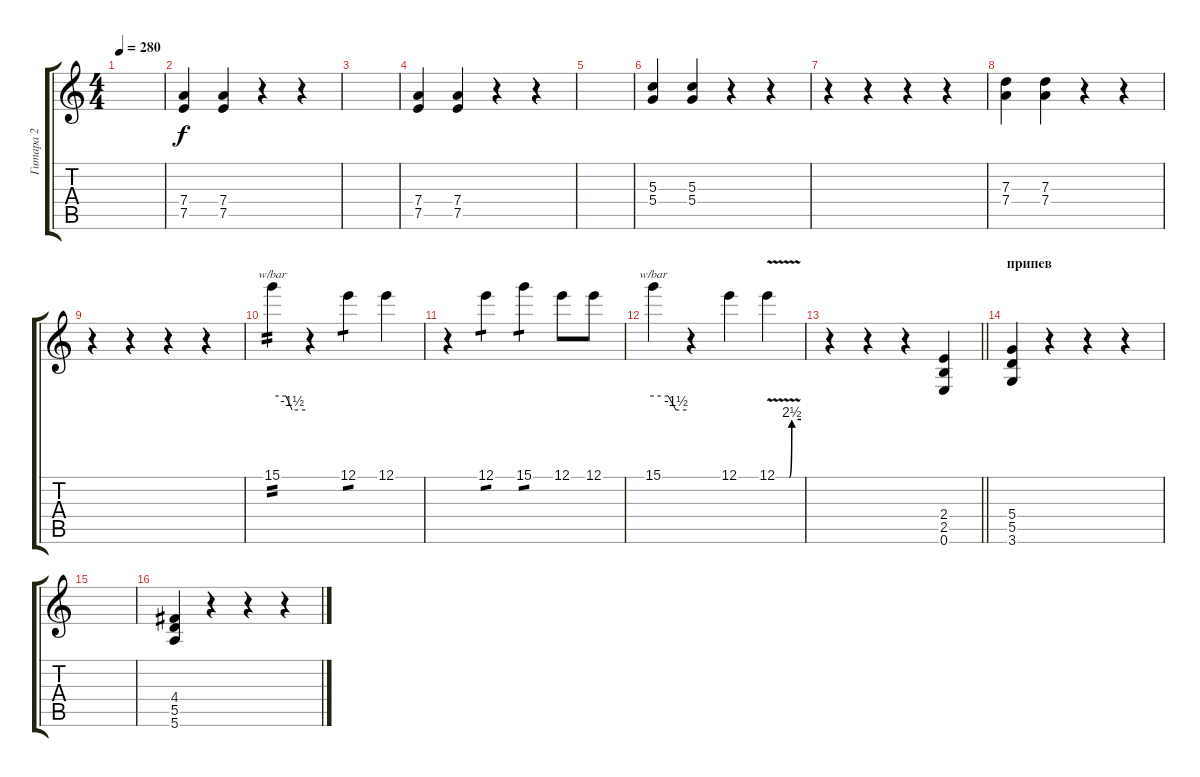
\track ("Гитара 2" "Гитара 2") {instrument overdrivenguitar}
\staff {score tabs}
\tuning (E4 B3 G3 D3 A2 E2) {hide}
\ts (4 4)
\tempo 280
\clef g2
\ks c
|
(7.4 7.5).4 (7.4 7.5).4 r.4 r.4 |
|
(7.4 7.5).4 (7.4 7.5).4 r.4 r.4 |
|
(5.3 5.4).4 (5.3 5.4).4 r.4 r.4 |
r.4 r.4 r.4 r.4 |
(7.3 7.4).4 (7.3 7.4).4 r.4 r.4 |
r.4 r.4 r.4 r.4 |
15.1.4{tbe (custom default 0 0 25 0 36 -6 60 -6) tp 2} r.4 12.1.4{tp 1} 12.1.4 |
r.4 12.1.4{tp 1} 15.1.4{tp 1} 12.1.8 12.1.8 |
15.1.4{tbe (custom default 0 0 27 0 41 -6 60 -6)} r.4 12.1.4 12.1{be (custom 0 0 31 0 37 10 60 10) v}.4 |
\barLineRight lightlight
r.4 r.4 r.4 (2.4 2.5 0.6).4 |
\section ("" "припев")
(5.4 5.5 3.6).4 r.4 r.4 r.4 |
|
(4.4 5.5 5.6).4 r.4 r.4 r.4
